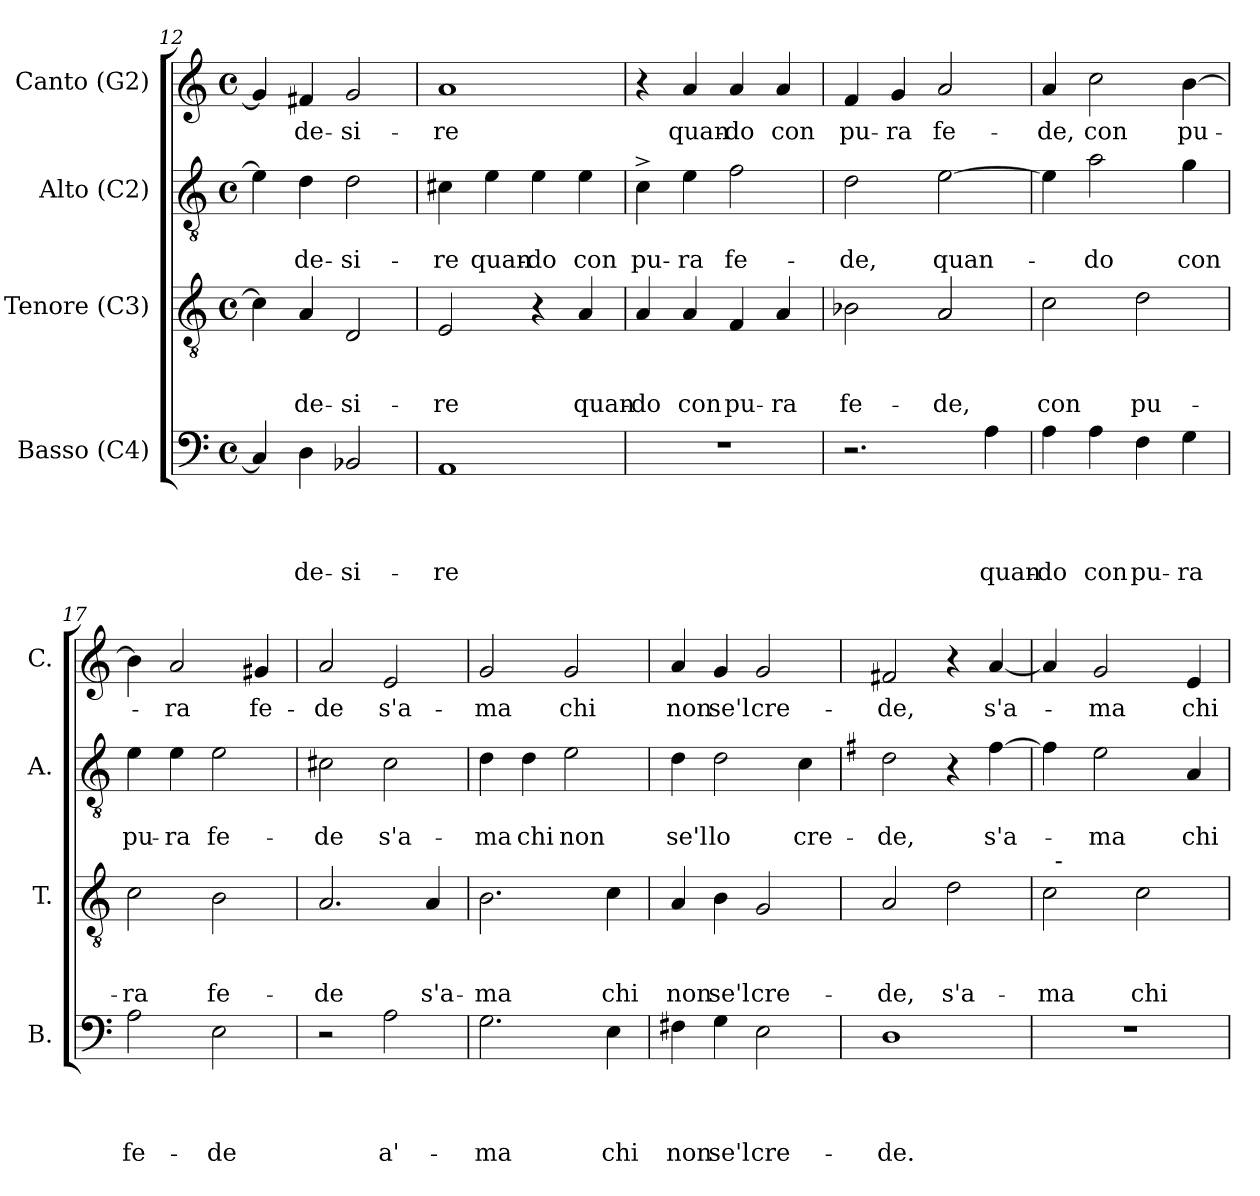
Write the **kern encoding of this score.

**kern	**text	**text	**text	**text	**kern	**text	**text	**text	**kern	**text	**text	**kern	**text
*part4	*part4	*part4	*part4	*part4	*part3	*part3	*part3	*part3	*part2	*part2	*part2	*part1	*part1
*staff4	*staff4	*staff4	*staff4	*staff4	*staff3	*staff3	*staff3	*staff3	*staff2	*staff2	*staff2	*staff1	*staff1
*I"Basso (C4)	*	*	*	*	*I"Tenore (C3)	*	*	*	*I"Alto (C2)	*	*	*I"Canto (G2)	*
*I'B.	*	*	*	*	*I'T.	*	*	*	*I'A.	*	*	*I'C.	*
*clefF4	*	*	*	*	*clefGv2	*	*	*	*clefGv2	*	*	*clefG2	*
*k[]	*	*	*	*	*k[]	*	*	*	*k[]	*	*	*k[]	*
*C:	*	*	*	*	*C:	*	*	*	*C:	*	*	*C:	*
*M4/4	*	*	*	*	*M4/4	*	*	*	*M4/4	*	*	*M4/4	*
*met(c)	*	*	*	*	*met(c)	*	*	*	*met(c)	*	*	*met(c)	*
=12	=12	=12	=12	=12	=12	=12	=12	=12	=12	=12	=12	=12	=12
4C/]	.	.	.	.	4c\]	.	.	.	4e\]	.	.	4g/]	.
!	!	!	!	!LO:LY:b	!	!	!	!LO:LY:b	!	!	!LO:LY:b	!	!LO:LY:b
4D\	.	.	.	de-	4A/	.	.	de-	4d\	.	de-	4f#X/	de-
!	!	!	!	!LO:LY:b	!	!	!	!LO:LY:b	!	!	!LO:LY:b	!	!LO:LY:b
2BB-X/	.	.	.	-si-	2D/	.	.	-si-	2d\	.	-si-	2g/	-si-
=13	=13	=13	=13	=13	=13	=13	=13	=13	=13	=13	=13	=13	=13
!	!	!	!	!LO:LY:b	!	!	!	!LO:LY:b	!	!	!LO:LY:b	!	!LO:LY:b
1AA	.	.	.	-re	2E/	.	.	-re	4c#X\	.	-re	1a	-re
!	!	!	!	!	!	!	!	!	!	!	!LO:LY:b	!	!
.	.	.	.	.	.	.	.	.	4e\	.	quan-	.	.
!	!	!	!	!	!	!	!	!	!	!	!LO:LY:b:rj	!	!
.	.	.	.	.	4r	.	.	.	4e\	.	-do	.	.
!	!	!	!	!	!	!	!	!LO:LY:b	!	!	!LO:LY:b	!	!
.	.	.	.	.	4A/	.	.	quan-	4e\	.	con	.	.
=14	=14	=14	=14	=14	=14	=14	=14	=14	=14	=14	=14	=14	=14
!	!	!	!	!	!	!	!	!LO:LY:b	!	!	!LO:LY:b	!	!
1r	.	.	.	.	4A/	.	.	-do	4c^>\	.	pu-	4r	.
!	!	!	!	!	!	!	!	!LO:LY:b	!	!	!LO:LY:b	!	!LO:LY:b
.	.	.	.	.	4A/	.	.	con	4e\	.	-ra	4a/	quan-
!	!	!	!	!	!	!	!	!LO:LY:b	!	!	!LO:LY:b	!	!LO:LY:b:rj
.	.	.	.	.	4F/	.	.	pu-	2f\	.	fe-	4a/	-do
!	!	!	!	!	!	!	!	!LO:LY:b	!	!	!	!	!LO:LY:b
.	.	.	.	.	4A/	.	.	-ra	.	.	.	4a/	con
!!LO:LB:g=z
=15	=15	=15	=15	=15	=15	=15	=15	=15	=15	=15	=15	=15	=15
!	!	!	!	!	!	!	!	!LO:LY:b	!	!	!LO:LY:b	!	!LO:LY:b
2.r	.	.	.	.	2B-X\	.	.	fe-	2d\	.	-de,	4f/	pu-
!	!	!	!	!	!	!	!	!	!	!	!	!	!LO:LY:b
.	.	.	.	.	.	.	.	.	.	.	.	4g/	-ra
!	!	!	!	!	!	!	!	!LO:LY:b	!	!	!LO:LY:b	!	!LO:LY:b
.	.	.	.	.	2A/	.	.	-de,	[>2e\	.	quan-	2a/	fe-
!	!	!	!	!LO:LY:b	!	!	!	!	!	!	!	!	!
4A\	.	.	.	quan-	.	.	.	.	.	.	.	.	.
=16	=16	=16	=16	=16	=16	=16	=16	=16	=16	=16	=16	=16	=16
!	!	!	!	!LO:LY:b	!	!	!	!LO:LY:b	!	!	!	!	!LO:LY:b
4A\	.	.	.	-do	2c\	.	.	con	4e\]	.	.	4a/	-de,
!	!	!	!	!LO:LY:b	!	!	!	!	!	!	!LO:LY:b	!	!LO:LY:b
4A\	.	.	.	con	.	.	.	.	2a\	.	-do	2cc\	con
!	!	!	!	!LO:LY:b	!	!	!	!LO:LY:b	!	!	!	!	!
4F\	.	.	.	pu-	2d\	.	.	pu-	.	.	.	.	.
!	!	!	!	!LO:LY:b	!	!	!	!	!	!	!LO:LY:b	!	!LO:LY:b
4G\	.	.	.	-ra	.	.	.	.	4g\	.	con	[>4b\	pu-
=17	=17	=17	=17	=17	=17	=17	=17	=17	=17	=17	=17	=17	=17
!	!	!	!	!LO:LY:b	!	!	!	!LO:LY:b	!	!	!LO:LY:b	!	!
2A\	.	.	.	fe-	2c\	.	.	-ra	4e\	.	pu-	4b\]	.
!	!	!	!	!	!	!	!	!	!	!	!LO:LY:b	!	!LO:LY:b
.	.	.	.	.	.	.	.	.	4e\	.	-ra	2a/	-ra
!	!	!	!	!LO:LY:b	!	!	!	!LO:LY:b	!	!	!LO:LY:b	!	!
2E\	.	.	.	-de	2B\	.	.	fe-	2e\	.	fe-	.	.
!	!	!	!	!	!	!	!	!	!	!	!	!	!LO:LY:b
.	.	.	.	.	.	.	.	.	.	.	.	4g#X/	fe-
=18	=18	=18	=18	=18	=18	=18	=18	=18	=18	=18	=18	=18	=18
!	!	!	!	!	!	!	!	!LO:LY:b	!	!	!LO:LY:b	!	!LO:LY:b
2r	.	.	.	.	2.A/	.	.	-de	2c#X\	.	-de	2a/	-de
!	!	!	!	!LO:LY:b	!	!	!	!	!	!	!LO:LY:b	!	!LO:LY:b
2A\	.	.	.	a'-	.	.	.	.	2c#\	.	s'a-	2e/	s'a-
!	!	!	!	!	!	!	!	!LO:LY:b	!	!	!	!	!
.	.	.	.	.	4A/	.	.	s'a-	.	.	.	.	.
=19	=19	=19	=19	=19	=19	=19	=19	=19	=19	=19	=19	=19	=19
!	!	!	!	!LO:LY:b	!	!	!	!LO:LY:b	!	!	!LO:LY:b	!	!LO:LY:b
2.G\	.	.	.	-ma	2.B\	.	.	-ma	4d\	.	-ma	2g/	-ma
!	!	!	!	!	!	!	!	!	!	!	!LO:LY:b	!	!
.	.	.	.	.	.	.	.	.	4d\	.	chi	.	.
!	!	!	!	!	!	!	!	!	!	!	!LO:LY:b	!	!LO:LY:b
.	.	.	.	.	.	.	.	.	2e\	.	non	2g/	chi
!	!	!	!	!LO:LY:b	!	!	!	!LO:LY:b	!	!	!	!	!
4E\	.	.	.	chi	4c\	.	.	chi	.	.	.	.	.
=20	=20	=20	=20	=20	=20	=20	=20	=20	=20	=20	=20	=20	=20
!	!	!	!	!LO:LY:b	!	!	!	!LO:LY:b	!	!	!LO:LY:b	!	!LO:LY:b
4F#X\	.	.	.	non	4A/	.	.	non	4d\	.	se'l	4a/	non
!	!	!	!	!LO:LY:b	!	!	!	!LO:LY:b	!	!	!LO:LY:b	!	!LO:LY:b
4G\	.	.	.	se'l	4B\	.	.	se'l	2d\	.	lo	4g/	se'l
!	!	!	!	!LO:LY:b	!	!	!	!LO:LY:b	!	!	!	!	!LO:LY:b
2E\	.	.	.	cre-	2G/	.	.	cre-	.	.	.	2g/	cre-
!	!	!	!	!	!	!	!	!	!	!	!LO:LY:b	!	!
.	.	.	.	.	.	.	.	.	4c\	.	cre-	.	.
=21	=21	=21	=21	=21	=21	=21	=21	=21	=21	=21	=21	=21	=21
*	*	*	*	*	*	*	*	*	*k[f#]	*	*	*	*
*	*	*	*	*	*	*	*	*	*G:	*	*	*	*
!	!	!	!	!LO:LY:b	!	!	!	!LO:LY:b	!	!	!LO:LY:b	!	!LO:LY:b
1D	.	.	.	-de.	2A/	.	.	-de,	2d\	.	-de,	2f#X/	-de,
!	!	!	!	!	!	!	!	!LO:LY:b	!	!	!	!	!
.	.	.	.	.	2d\	.	.	s'a-	4r	.	.	4r	.
!	!	!	!	!	!	!	!	!	!	!	!LO:LY:b	!	!LO:LY:b
.	.	.	.	.	.	.	.	.	[>4f#\	.	s'a-	[>4a/	s'a-
!!LO:PB:g=z
=22	=22	=22	=22	=22	=22	=22	=22	=22	=22	=22	=22	=22	=22
*	*	*	*	*	*	*	*	*	*k[]	*	*	*	*
*	*	*	*	*	*	*	*	*	*C:	*	*	*	*
!	!	!	!	!	!	!	!	!LO:LY:b	!	!	!	!	!
*	*	*	*	*	*^	*	*	*	*	*	*	*	*
1r	.	.	.	.	2c\	32ryy	.	.	-ma	4f#\]	.	.	4a/]	.
!	!	!	!	!	!	!LO:TX:a:t=-	!	!	!	!	!	!	!	!
.	.	.	.	.	.	2ryy	.	.	.	.	.	.	.	.
!	!	!	!	!	!	!	!	!	!	!	!	!LO:LY:b	!	!LO:LY:b
.	.	.	.	.	.	.	.	.	.	2e\	.	-ma	2g/	-ma
!	!	!	!	!	!	!	!	!	!LO:LY:b	!	!	!	!	!
.	.	.	.	.	2c\	.	.	.	chi	.	.	.	.	.
.	.	.	.	.	.	4...ryy	.	.	.	.	.	.	.	.
!	!	!	!	!	!	!	!	!	!	!	!	!LO:LY:b	!	!LO:LY:b
.	.	.	.	.	.	.	.	.	.	4A/	.	chi	4e/	chi
*	*	*	*	*	*v	*v	*	*	*	*	*	*	*	*
=	=	=	=	=	=	=	=	=	=	=	=	=	=
*-	*-	*-	*-	*-	*-	*-	*-	*-	*-	*-	*-	*-	*-
